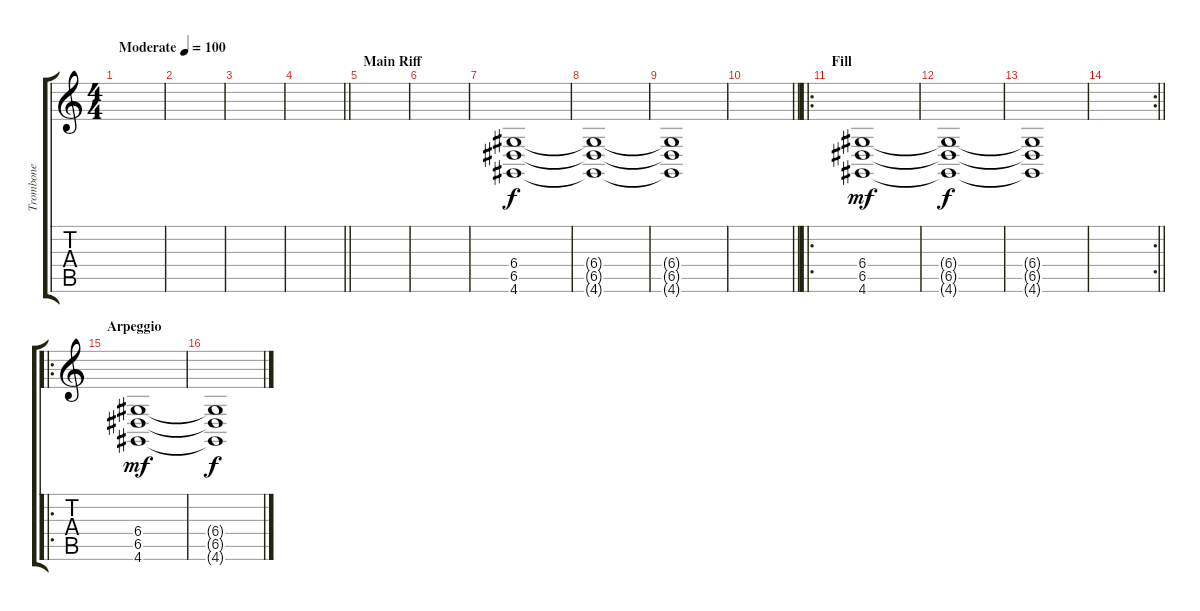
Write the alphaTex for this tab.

\track ("Trombone" "Trombone") {instrument trombone}
\staff {score tabs}
\tuning (E4 B3 G3 D3 A2 E2) {hide}
\ts (4 4)
\tempo (100 "Moderate")
\clef g2
\ks c
|
|
|
\barLineRight lightlight
|
\section ("" "Main Riff")
|
|
(6.4 6.5 4.6).1{volume 14} |
(6.4{t} 6.5{t} 4.6{t}).1{dy f volume 11} |
(6.4{t} 6.5{t} 4.6{t}).1{volume 9} |
\barLineRight lightlight
|
\ro
\section ("" "Fill")
(6.4 6.5 4.6).1{dy mf volume 14} |
(6.4{t} 6.5{t} 4.6{t}).1{dy f volume 11} |
(6.4{t} 6.5{t} 4.6{t}).1{volume 9} |
\rc 2
\barLineRight lightlight
|
\ro
\section ("" "Arpeggio")
(6.4 6.5 4.6).1{dy mf volume 14} |
(6.4{t} 6.5{t} 4.6{t}).1{dy f volume 11}
